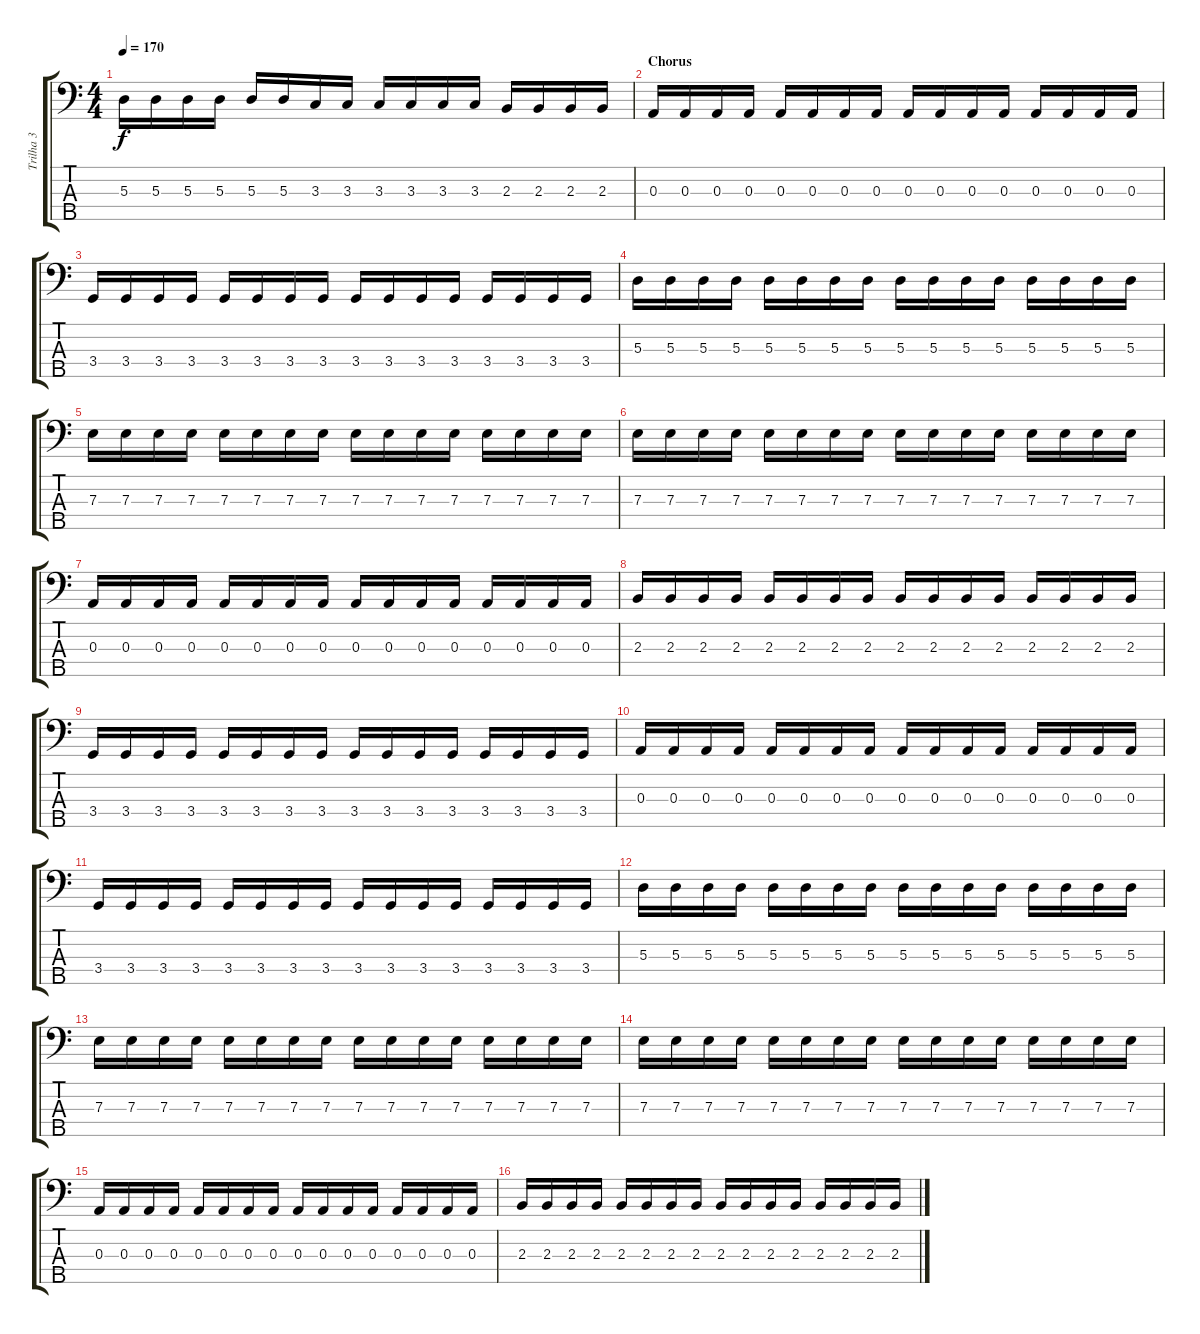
\track ("Trilha 3" "Trilha 3") {instrument electricbassfinger}
\staff {score tabs}
\tuning (G2 D2 A1 E1 B0) {hide}
\ts (4 4)
\tempo 170
\clef f4
\ks c
5.3.16{dy f} 5.3.16 5.3.16 5.3.16 5.3.16 5.3.16 3.3.16 3.3.16 3.3.16 3.3.16 3.3.16 3.3.16 2.3.16 2.3.16 2.3.16 2.3.16 |
\section ("" "Chorus")
0.3.16 0.3.16 0.3.16 0.3.16 0.3.16 0.3.16 0.3.16 0.3.16 0.3.16 0.3.16 0.3.16 0.3.16 0.3.16 0.3.16 0.3.16 0.3.16 |
3.4.16 3.4.16 3.4.16 3.4.16 3.4.16 3.4.16 3.4.16 3.4.16 3.4.16 3.4.16 3.4.16 3.4.16 3.4.16 3.4.16 3.4.16 3.4.16 |
5.3.16 5.3.16 5.3.16 5.3.16 5.3.16 5.3.16 5.3.16 5.3.16 5.3.16 5.3.16 5.3.16 5.3.16 5.3.16 5.3.16 5.3.16 5.3.16 |
7.3.16 7.3.16 7.3.16 7.3.16 7.3.16 7.3.16 7.3.16 7.3.16 7.3.16 7.3.16 7.3.16 7.3.16 7.3.16 7.3.16 7.3.16 7.3.16 |
7.3.16 7.3.16 7.3.16 7.3.16 7.3.16 7.3.16 7.3.16 7.3.16 7.3.16 7.3.16 7.3.16 7.3.16 7.3.16 7.3.16 7.3.16 7.3.16 |
0.3.16 0.3.16 0.3.16 0.3.16 0.3.16 0.3.16 0.3.16 0.3.16 0.3.16 0.3.16 0.3.16 0.3.16 0.3.16 0.3.16 0.3.16 0.3.16 |
2.3.16 2.3.16 2.3.16 2.3.16 2.3.16 2.3.16 2.3.16 2.3.16 2.3.16 2.3.16 2.3.16 2.3.16 2.3.16 2.3.16 2.3.16 2.3.16 |
3.4.16 3.4.16 3.4.16 3.4.16 3.4.16 3.4.16 3.4.16 3.4.16 3.4.16 3.4.16 3.4.16 3.4.16 3.4.16 3.4.16 3.4.16 3.4.16 |
0.3.16 0.3.16 0.3.16 0.3.16 0.3.16 0.3.16 0.3.16 0.3.16 0.3.16 0.3.16 0.3.16 0.3.16 0.3.16 0.3.16 0.3.16 0.3.16 |
3.4.16 3.4.16 3.4.16 3.4.16 3.4.16 3.4.16 3.4.16 3.4.16 3.4.16 3.4.16 3.4.16 3.4.16 3.4.16 3.4.16 3.4.16 3.4.16 |
5.3.16 5.3.16 5.3.16 5.3.16 5.3.16 5.3.16 5.3.16 5.3.16 5.3.16 5.3.16 5.3.16 5.3.16 5.3.16 5.3.16 5.3.16 5.3.16 |
7.3.16 7.3.16 7.3.16 7.3.16 7.3.16 7.3.16 7.3.16 7.3.16 7.3.16 7.3.16 7.3.16 7.3.16 7.3.16 7.3.16 7.3.16 7.3.16 |
7.3.16 7.3.16 7.3.16 7.3.16 7.3.16 7.3.16 7.3.16 7.3.16 7.3.16 7.3.16 7.3.16 7.3.16 7.3.16 7.3.16 7.3.16 7.3.16 |
0.3.16 0.3.16 0.3.16 0.3.16 0.3.16 0.3.16 0.3.16 0.3.16 0.3.16 0.3.16 0.3.16 0.3.16 0.3.16 0.3.16 0.3.16 0.3.16 |
2.3.16 2.3.16 2.3.16 2.3.16 2.3.16 2.3.16 2.3.16 2.3.16 2.3.16 2.3.16 2.3.16 2.3.16 2.3.16 2.3.16 2.3.16 2.3.16
